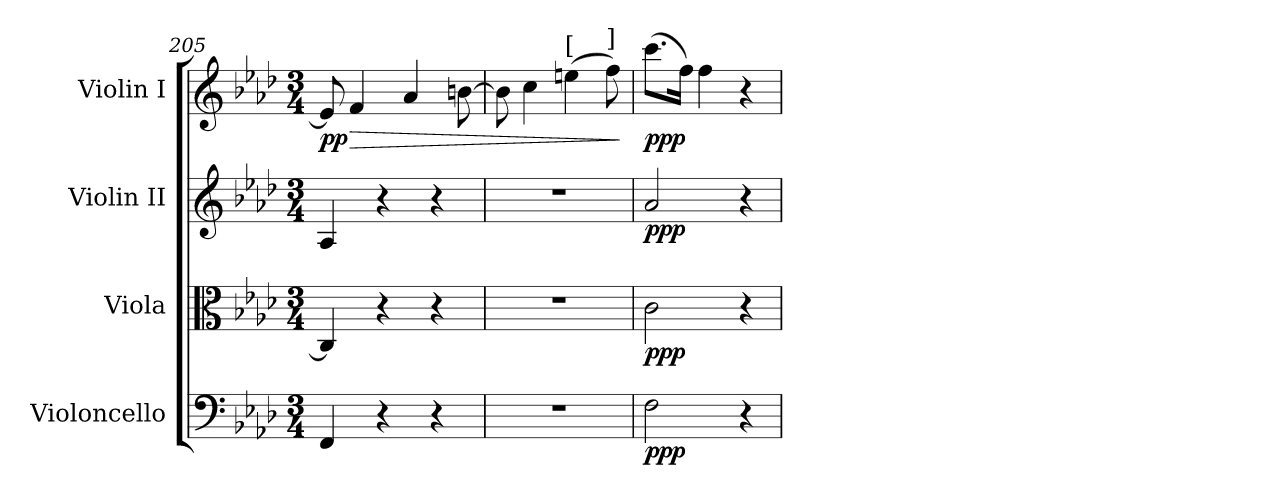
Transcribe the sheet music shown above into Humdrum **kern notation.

**kern	**dynam	**kern	**dynam	**kern	**dynam	**kern	**dynam
*part4	*part4	*part3	*part3	*part2	*part2	*part1	*part1
*staff4	*staff4	*staff3	*staff3	*staff2	*staff2	*staff1	*staff1
*I"Violoncello	*	*I"Viola	*	*I"Violin II	*	*I"Violin I	*
*I'Vc	*	*I'Vla	*	*I'Vln	*	*I'Vln	*
*clefF4	*	*clefC3	*	*clefG2	*	*clefG2	*
*k[b-e-a-d-]	*	*k[b-e-a-d-]	*	*k[b-e-a-d-]	*	*k[b-e-a-d-]	*
*M3/4	*	*M3/4	*	*M3/4	*	*M3/4	*
=205	=205	=205	=205	=205	=205	=205	=205
!	!	!	!	!	!	!	!LO:HP:b
!	!	!	!	!	!	!	!LO:DY:n=1:b
4FF/	.	4C/]	.	4A-/	.	8e/]	> pp
.	.	.	.	.	.	4f/	.
4r	.	4r	.	4r	.	.	.
.	.	.	.	.	.	4a-/	.
4r	.	4r	.	4r	.	.	.
.	.	.	.	.	.	[8bn\	.
=206	=206	=206	=206	=206	=206	=206	=206
2.r	.	2.r	.	2.r	.	8b\]	.
.	.	.	.	.	.	4cc\	.
!	!	!	!	!	!	!LO:TX:a:t=[	!
.	.	.	.	.	.	(4een\	.
!	!	!	!	!	!	!LO:TX:a:t=]	!
.	.	.	.	.	.	8ff\)	.
.	.	.	.	.	.	.	]
=207	=207	=207	=207	=207	=207	=207	=207
!	!LO:DY:b	!	!LO:DY:b	!	!LO:DY:b	!	!LO:DY:b
2F\	ppp	2c\	ppp	2a-/	ppp	(8.ccc\L	ppp
.	.	.	.	.	.	16ff\Jk)	.
.	.	.	.	.	.	4ff\	.
4r	.	4r	.	4r	.	4r	.
=	=	=	=	=	=	=	=
*-	*-	*-	*-	*-	*-	*-	*-
